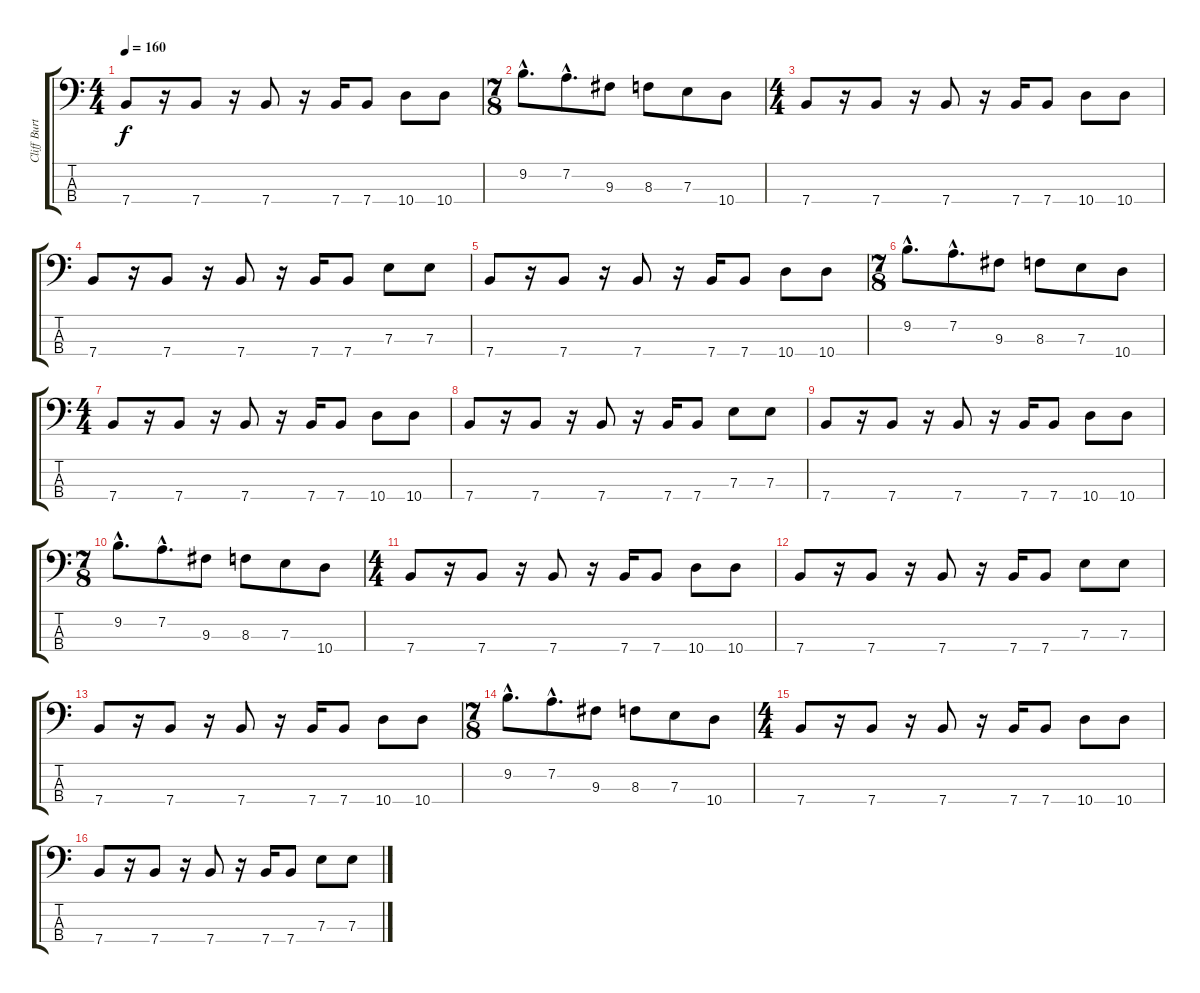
\track ("Cliff Burton (Bass)" "Cliff Burt") {instrument electricbasspick}
\staff {score tabs}
\tuning (G2 D2 A1 E1) {hide}
\ts (4 4)
\tempo 160
\clef f4
\ks c
7.4.8{dy f} r.16 7.4.8 r.16 7.4.8 r.16 7.4.16 7.4.8 10.4.8 10.4.8 |
\ts (7 8)
9.2{hac}.8{d} 7.2{hac}.8{d} 9.3.8 8.3.8 7.3.8 10.4.8 |
\ts (4 4)
7.4.8 r.16 7.4.8 r.16 7.4.8 r.16 7.4.16 7.4.8 10.4.8 10.4.8 |
7.4.8 r.16 7.4.8 r.16 7.4.8 r.16 7.4.16 7.4.8 7.3.8 7.3.8 |
7.4.8 r.16 7.4.8 r.16 7.4.8 r.16 7.4.16 7.4.8 10.4.8 10.4.8 |
\ts (7 8)
9.2{hac}.8{d} 7.2{hac}.8{d} 9.3.8 8.3.8 7.3.8 10.4.8 |
\ts (4 4)
7.4.8 r.16 7.4.8 r.16 7.4.8 r.16 7.4.16 7.4.8 10.4.8 10.4.8 |
7.4.8 r.16 7.4.8 r.16 7.4.8 r.16 7.4.16 7.4.8 7.3.8 7.3.8 |
7.4.8 r.16 7.4.8 r.16 7.4.8 r.16 7.4.16 7.4.8 10.4.8 10.4.8 |
\ts (7 8)
9.2{hac}.8{d} 7.2{hac}.8{d} 9.3.8 8.3.8 7.3.8 10.4.8 |
\ts (4 4)
7.4.8 r.16 7.4.8 r.16 7.4.8 r.16 7.4.16 7.4.8 10.4.8 10.4.8 |
7.4.8 r.16 7.4.8 r.16 7.4.8 r.16 7.4.16 7.4.8 7.3.8 7.3.8 |
7.4.8 r.16 7.4.8 r.16 7.4.8 r.16 7.4.16 7.4.8 10.4.8 10.4.8 |
\ts (7 8)
9.2{hac}.8{d} 7.2{hac}.8{d} 9.3.8 8.3.8 7.3.8 10.4.8 |
\ts (4 4)
7.4.8 r.16 7.4.8 r.16 7.4.8 r.16 7.4.16 7.4.8 10.4.8 10.4.8 |
7.4.8 r.16 7.4.8 r.16 7.4.8 r.16 7.4.16 7.4.8 7.3.8 7.3.8
